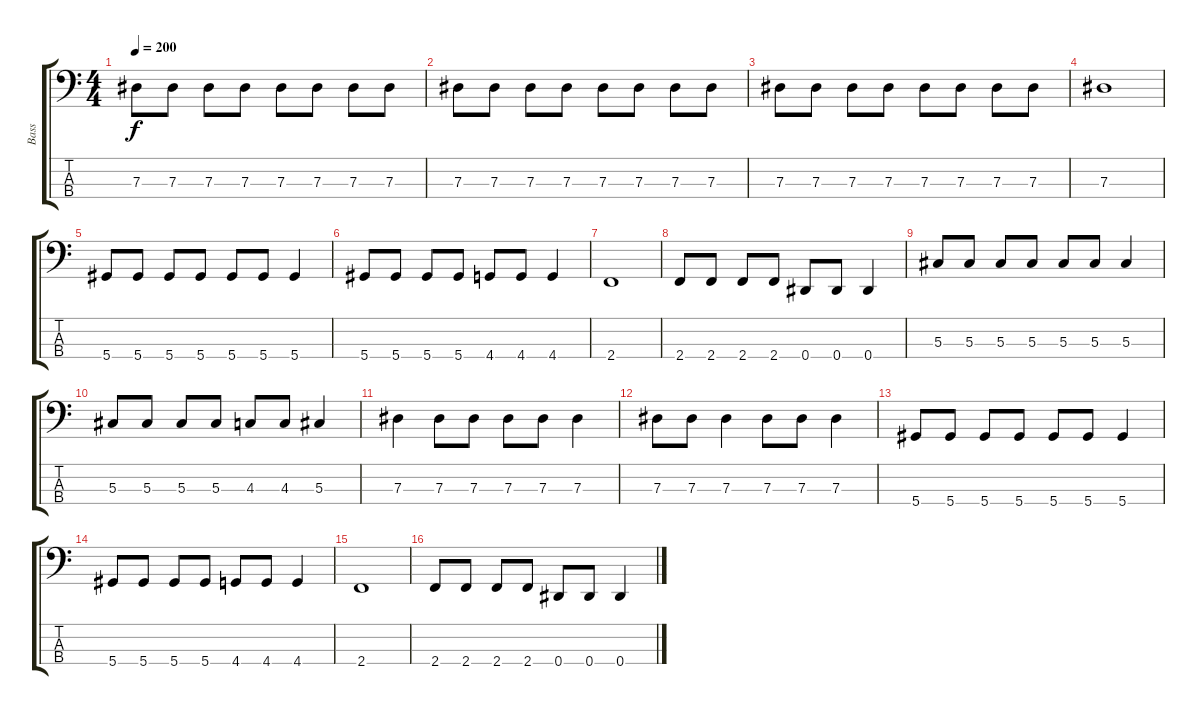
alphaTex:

\track ("Bass" "Bass") {instrument electricbasspick}
\staff {score tabs}
\tuning (Gb2 Db2 Ab1 Eb1) {hide}
\ts (4 4)
\tempo 200
\clef f4
\ks c
7.3.8{dy f} 7.3.8 7.3.8 7.3.8 7.3.8 7.3.8 7.3.8 7.3.8 |
7.3.8 7.3.8 7.3.8 7.3.8 7.3.8 7.3.8 7.3.8 7.3.8 |
7.3.8 7.3.8 7.3.8 7.3.8 7.3.8 7.3.8 7.3.8 7.3.8 |
7.3.1 |
5.4.8 5.4.8 5.4.8 5.4.8 5.4.8 5.4.8 5.4.4 |
5.4.8 5.4.8 5.4.8 5.4.8 4.4.8 4.4.8 4.4.4 |
2.4.1 |
2.4.8 2.4.8 2.4.8 2.4.8 0.4.8 0.4.8 0.4.4 |
5.3.8 5.3.8 5.3.8 5.3.8 5.3.8 5.3.8 5.3.4 |
5.3.8 5.3.8 5.3.8 5.3.8 4.3.8 4.3.8 5.3.4 |
7.3.4 7.3.8 7.3.8 7.3.8 7.3.8 7.3.4 |
7.3.8 7.3.8 7.3.4 7.3.8 7.3.8 7.3.4 |
5.4.8 5.4.8 5.4.8 5.4.8 5.4.8 5.4.8 5.4.4 |
5.4.8 5.4.8 5.4.8 5.4.8 4.4.8 4.4.8 4.4.4 |
2.4.1 |
2.4.8 2.4.8 2.4.8 2.4.8 0.4.8 0.4.8 0.4.4
